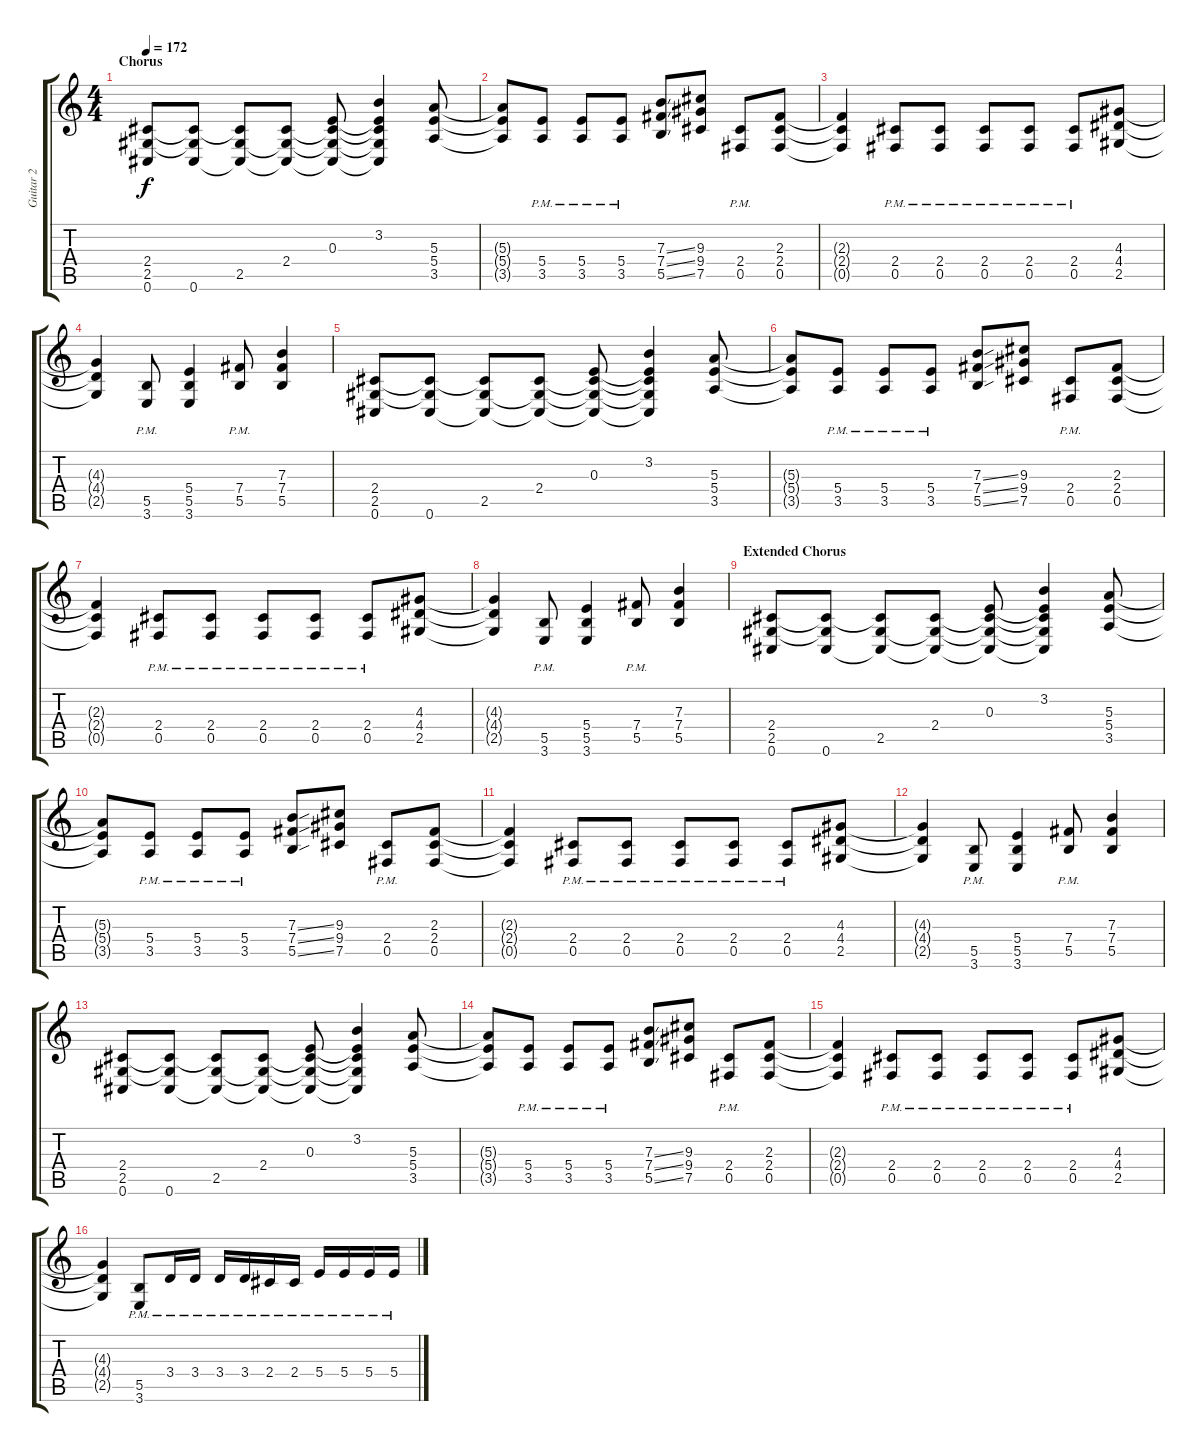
\track ("Guitar 2" "Guitar 2") {instrument distortionguitar}
\staff {score tabs}
\tuning (Db4 Ab3 E3 B2 Gb2 Db2) {hide}
\ts (4 4)
\section ("" "Chorus")
\tempo 172
\clef g2
\ks c
(2.4 2.5 0.6).8{dy f} (2.4{t} 2.5{t} 0.6).8 (2.4{t} 2.5 0.6{t}).8 (2.4 2.5{t} 0.6{t}).8 (0.3 2.4{t} 2.5{t} 0.6{t}).8 (3.2 0.3{t} 2.4{t} 2.5{t} 0.6{t}).4 (5.3 5.4 3.5).8 |
(5.3{t} 5.4{t} 3.5{t}).8 (5.4{pm} 3.5{pm}).8 (5.4{pm} 3.5{pm}).8 (5.4{pm} 3.5{pm}).8 (7.3{ss} 7.4{ss} 5.5{ss}).8 (9.3 9.4 7.5).8 (2.4{pm} 0.5{pm}).8 (2.3 2.4 0.5).8 |
(2.3{t} 2.4{t} 0.5{t}).4 (2.4{pm} 0.5{pm}).8 (2.4{pm} 0.5{pm}).8 (2.4{pm} 0.5{pm}).8 (2.4{pm} 0.5{pm}).8 (2.4{pm} 0.5{pm}).8 (4.3 4.4 2.5).8 |
(4.3{t} 4.4{t} 2.5{t}).4 (5.5{pm} 3.6{pm}).8 (5.4 5.5 3.6).4 (7.4{pm} 5.5{pm}).8 (7.3 7.4 5.5).4 |
(2.4 2.5 0.6).8 (2.4{t} 2.5{t} 0.6).8 (2.4{t} 2.5 0.6{t}).8 (2.4 2.5{t} 0.6{t}).8 (0.3 2.4{t} 2.5{t} 0.6{t}).8 (3.2 0.3{t} 2.4{t} 2.5{t} 0.6{t}).4 (5.3 5.4 3.5).8 |
(5.3{t} 5.4{t} 3.5{t}).8 (5.4{pm} 3.5{pm}).8 (5.4{pm} 3.5{pm}).8 (5.4{pm} 3.5{pm}).8 (7.3{ss} 7.4{ss} 5.5{ss}).8 (9.3 9.4 7.5).8 (2.4{pm} 0.5{pm}).8 (2.3 2.4 0.5).8 |
(2.3{t} 2.4{t} 0.5{t}).4 (2.4{pm} 0.5{pm}).8 (2.4{pm} 0.5{pm}).8 (2.4{pm} 0.5{pm}).8 (2.4{pm} 0.5{pm}).8 (2.4{pm} 0.5{pm}).8 (4.3 4.4 2.5).8 |
(4.3{t} 4.4{t} 2.5{t}).4 (5.5{pm} 3.6{pm}).8 (5.4 5.5 3.6).4 (7.4{pm} 5.5{pm}).8 (7.3 7.4 5.5).4 |
\section ("" "Extended Chorus")
(2.4 2.5 0.6).8 (2.4{t} 2.5{t} 0.6).8 (2.4{t} 2.5 0.6{t}).8 (2.4 2.5{t} 0.6{t}).8 (0.3 2.4{t} 2.5{t} 0.6{t}).8 (3.2 0.3{t} 2.4{t} 2.5{t} 0.6{t}).4 (5.3 5.4 3.5).8 |
(5.3{t} 5.4{t} 3.5{t}).8 (5.4{pm} 3.5{pm}).8 (5.4{pm} 3.5{pm}).8 (5.4{pm} 3.5{pm}).8 (7.3{ss} 7.4{ss} 5.5{ss}).8 (9.3 9.4 7.5).8 (2.4{pm} 0.5{pm}).8 (2.3 2.4 0.5).8 |
(2.3{t} 2.4{t} 0.5{t}).4 (2.4{pm} 0.5{pm}).8 (2.4{pm} 0.5{pm}).8 (2.4{pm} 0.5{pm}).8 (2.4{pm} 0.5{pm}).8 (2.4{pm} 0.5{pm}).8 (4.3 4.4 2.5).8 |
(4.3{t} 4.4{t} 2.5{t}).4 (5.5{pm} 3.6{pm}).8 (5.4 5.5 3.6).4 (7.4{pm} 5.5{pm}).8 (7.3 7.4 5.5).4 |
(2.4 2.5 0.6).8 (2.4{t} 2.5{t} 0.6).8 (2.4{t} 2.5 0.6{t}).8 (2.4 2.5{t} 0.6{t}).8 (0.3 2.4{t} 2.5{t} 0.6{t}).8 (3.2 0.3{t} 2.4{t} 2.5{t} 0.6{t}).4 (5.3 5.4 3.5).8 |
(5.3{t} 5.4{t} 3.5{t}).8 (5.4{pm} 3.5{pm}).8 (5.4{pm} 3.5{pm}).8 (5.4{pm} 3.5{pm}).8 (7.3{ss} 7.4{ss} 5.5{ss}).8 (9.3 9.4 7.5).8 (2.4{pm} 0.5{pm}).8 (2.3 2.4 0.5).8 |
(2.3{t} 2.4{t} 0.5{t}).4 (2.4{pm} 0.5{pm}).8 (2.4{pm} 0.5{pm}).8 (2.4{pm} 0.5{pm}).8 (2.4{pm} 0.5{pm}).8 (2.4{pm} 0.5{pm}).8 (4.3 4.4 2.5).8 |
(4.3{t} 4.4{t} 2.5{t}).4 (5.5{pm} 3.6{pm}).8 3.4{pm}.16 3.4{pm}.16 3.4{pm}.16 3.4{pm}.16 2.4{pm}.16 2.4{pm}.16 5.4{pm}.16 5.4{pm}.16 5.4{pm}.16 5.4{pm}.16
